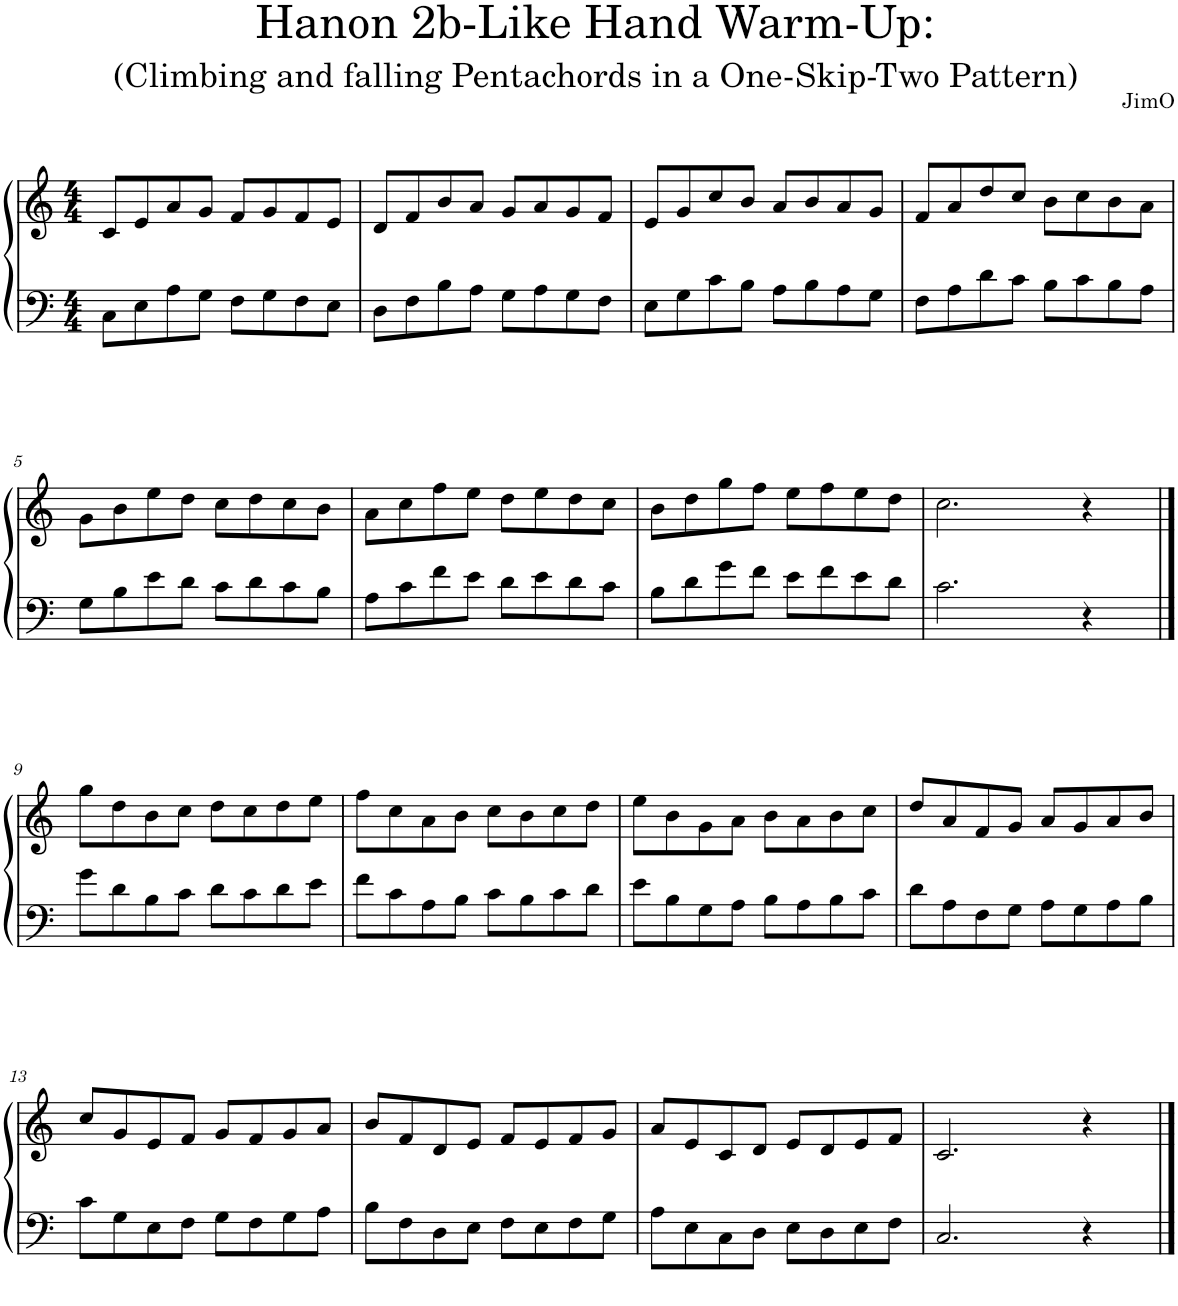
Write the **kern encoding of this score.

**kern	**kern
*part1	*part1
*staff2	*staff1
*I"Piano	*
*I'Pno.	*
*clefF4	*clefG2
*k[]	*k[]
*M4/4	*M4/4
=1	=1
8C\L	8c/L
8E\	8e/
8A\	8a/
8G\J	8g/J
8F\L	8f/L
8G\	8g/
8F\	8f/
8E\J	8e/J
=2	=2
8D\L	8d/L
8F\	8f/
8B\	8b/
8A\J	8a/J
8G\L	8g/L
8A\	8a/
8G\	8g/
8F\J	8f/J
=3	=3
8E\L	8e/L
8G\	8g/
8c\	8cc/
8B\J	8b/J
8A\L	8a/L
8B\	8b/
8A\	8a/
8G\J	8g/J
=4	=4
8F\L	8f/L
8A\	8a/
8d\	8dd/
8c\J	8cc/J
8B\L	8b\L
8c\	8cc\
8B\	8b\
8A\J	8a\J
!!LO:LB:g=z
=5	=5
8G\L	8g\L
8B\	8b\
8e\	8ee\
8d\J	8dd\J
8c\L	8cc\L
8d\	8dd\
8c\	8cc\
8B\J	8b\J
=6	=6
8A\L	8a\L
8c\	8cc\
8f\	8ff\
8e\J	8ee\J
8d\L	8dd\L
8e\	8ee\
8d\	8dd\
8c\J	8cc\J
=7	=7
8B\L	8b\L
8d\	8dd\
8g\	8gg\
8f\J	8ff\J
8e\L	8ee\L
8f\	8ff\
8e\	8ee\
8d\J	8dd\J
=8	=8
2.c\	2.cc\
4r	4r
!!LO:LB:g=z
==9	==9
8g\L	8gg\L
8d\	8dd\
8B\	8b\
8c\J	8cc\J
8d\L	8dd\L
8c\	8cc\
8d\	8dd\
8e\J	8ee\J
=10	=10
8f\L	8ff\L
8c\	8cc\
8A\	8a\
8B\J	8b\J
8c\L	8cc\L
8B\	8b\
8c\	8cc\
8d\J	8dd\J
=11	=11
8e\L	8ee\L
8B\	8b\
8G\	8g\
8A\J	8a\J
8B\L	8b\L
8A\	8a\
8B\	8b\
8c\J	8cc\J
=12	=12
8d\L	8dd/L
8A\	8a/
8F\	8f/
8G\J	8g/J
8A\L	8a/L
8G\	8g/
8A\	8a/
8B\J	8b/J
!!LO:LB:g=z
=13	=13
8c\L	8cc/L
8G\	8g/
8E\	8e/
8F\J	8f/J
8G\L	8g/L
8F\	8f/
8G\	8g/
8A\J	8a/J
=14	=14
8B\L	8b/L
8F\	8f/
8D\	8d/
8E\J	8e/J
8F\L	8f/L
8E\	8e/
8F\	8f/
8G\J	8g/J
=15	=15
8A\L	8a/L
8E\	8e/
8C\	8c/
8D\J	8d/J
8E\L	8e/L
8D\	8d/
8E\	8e/
8F\J	8f/J
=16	=16
2.C/	2.c/
4r	4r
==	==
*-	*-
